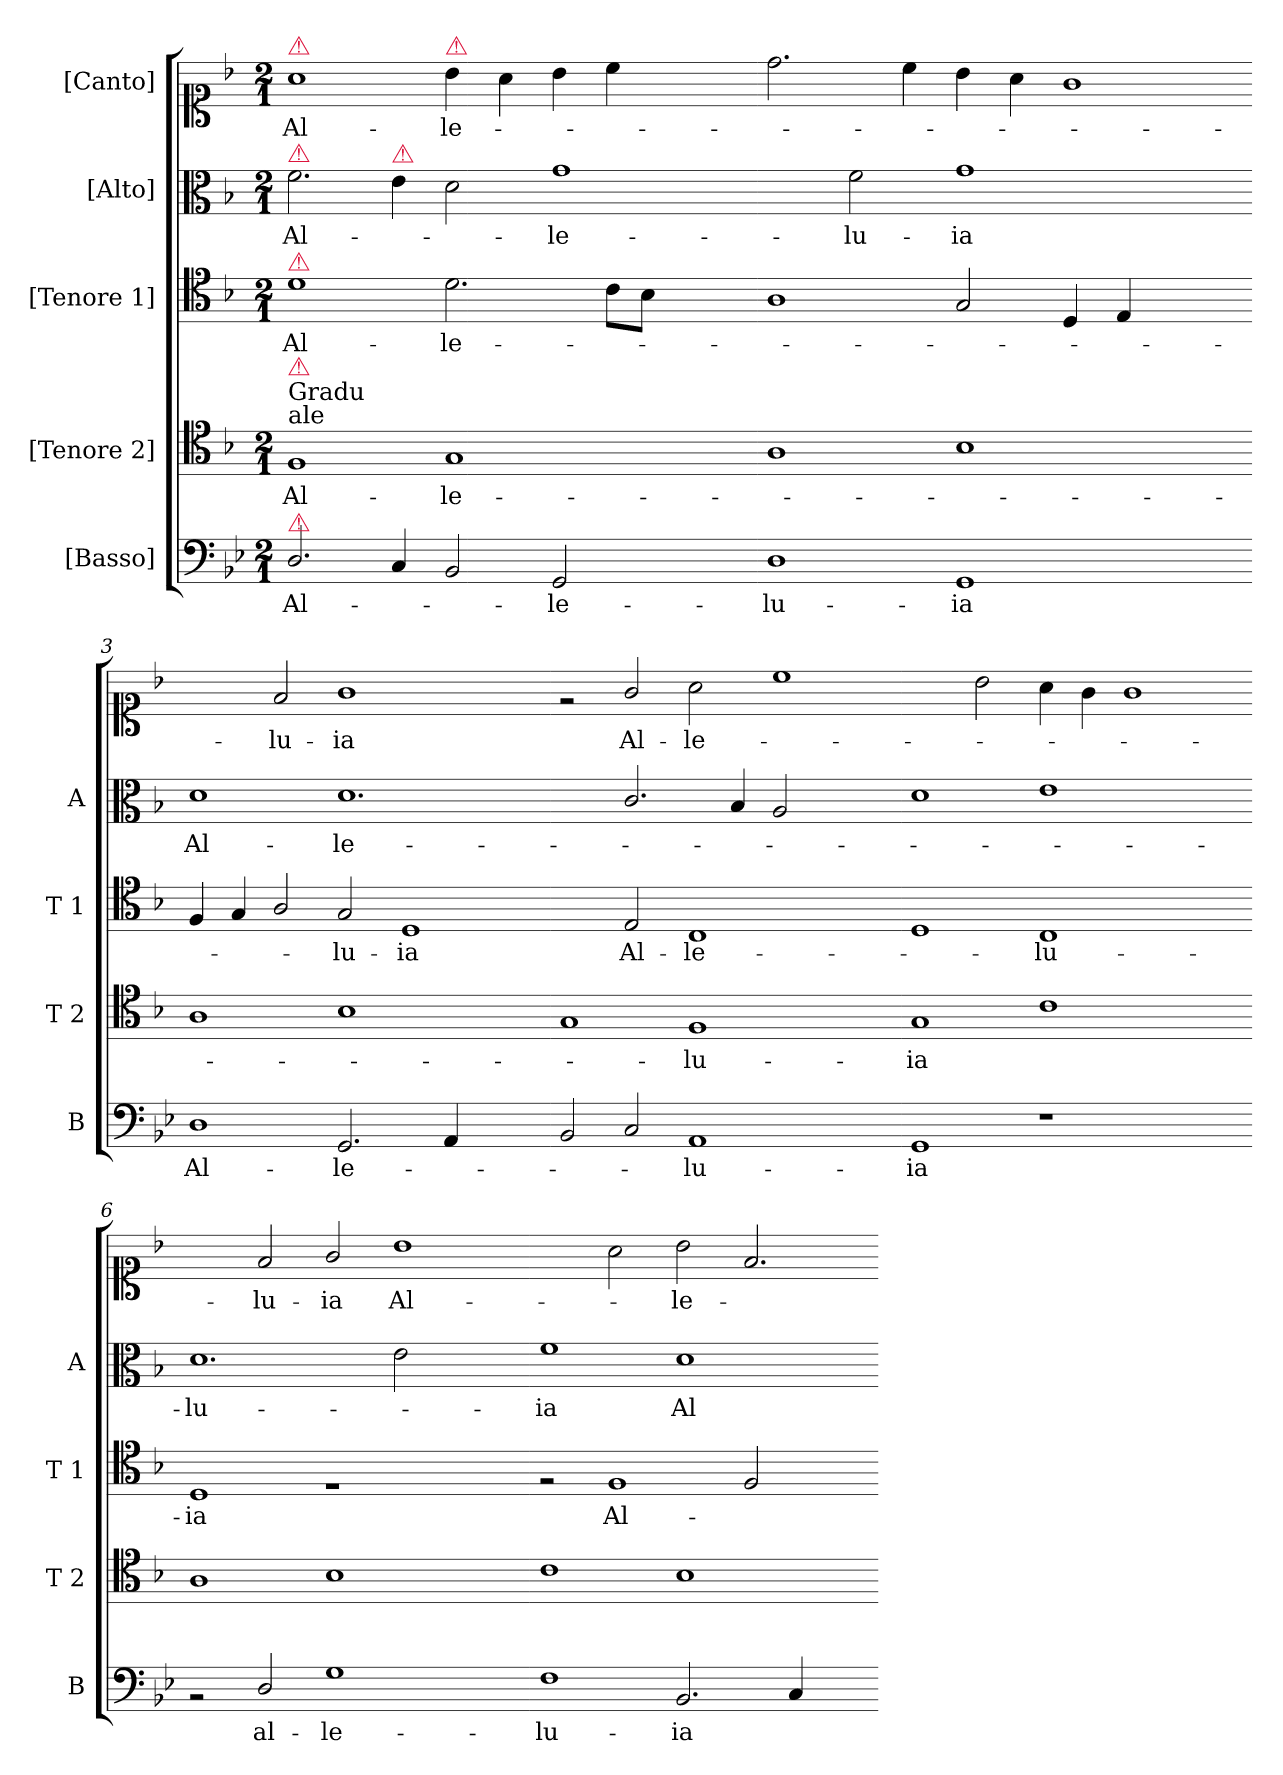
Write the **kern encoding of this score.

**kern	**text	**kern	**text	**kern	**text	**kern	**text	**kern	**text
*part5	*part5	*part4	*part4	*part3	*part3	*part2	*part2	*part1	*part1
*staff5	*staff5	*staff4	*staff4	*staff3	*staff3	*staff2	*staff2	*staff1	*staff1
*I"[Basso]	*	*I"[Tenore 2]	*	*I"[Tenore 1]	*	*I"[Alto]	*	*I"[Canto]	*
*I'B	*	*I'T 2	*	*I'T 1	*	*I'A	*	*	*
*clefF4	*	*clefC4	*	*clefC4	*	*clefC3	*	*clefC1	*
*k[b-e-]	*	*k[b-]	*	*k[b-]	*	*k[b-]	*	*k[b-]	*
*M2/1	*	*M2/1	*	*M2/1	*	*M2/1	*	*M2/1	*
=1	=1	=1	=1	=1	=1	=1	=1	=1	=1
!	!	!	!	!	!	!	!	!LO:TX:a:color=crimson:t=⚠	!
!	!	!	!	!	!	!LO:TX:a:color=crimson:t=⚠	!	!	!
!	!	!	!	!LO:TX:a:color=crimson:t=⚠	!	!	!	!	!
!	!	!LO:TX:a:t=Gradu\nale	!	!	!	!	!	!	!
!	!	!LO:TX:a:color=crimson:t=⚠	!	!	!	!	!	!	!
!LO:TX:a:color=crimson:t=⚠	!	!	!	!	!	!	!	!	!
2.D/	Al-	1F	Al-	1d	Al-	2.f\	Al-	1a	Al-
!	!	!	!	!	!	!LO:TX:a:color=crimson:t=⚠	!	!	!
4C/	.	.	.	.	.	4e\	.	.	.
!	!	!	!	!	!	!	!	!LO:TX:a:color=crimson:t=⚠	!
2BB-/	.	1G	-le-	2.d\	-le-	2d\	.	4b-\	-le-
.	.	.	.	.	.	.	.	4a\	.
2GG/	-le-	.	.	.	.	1g\	-le-	4b-\	.
.	.	.	.	8c\L	.	.	.	4cc\	.
.	.	.	.	8B-\J	.	.	.	.	.
2ryy	.	2ryy	.	2ryy	.	.	.	2ryy	.
=2-	=2-	=2-	=2-	=2-	=2-	=2-	=2-	=2-	=2-
1D	-lu-	1A	.	1A	.	2ryy	.	2.dd\	.
.	.	.	.	.	.	2f\	-lu-	.	.
.	.	.	.	.	.	.	.	4cc\	.
1GG	-ia	1B-	.	2G/	.	1g	-ia	4b-\	.
.	.	.	.	.	.	.	.	4a\	.
.	.	.	.	4D/	.	.	.	1g/	.
.	.	.	.	4E/	.	.	.	.	.
2ryy	.	2ryy	.	2ryy	.	2ryy	.	.	.
=3-	=3-	=3-	=3-	=3-	=3-	=3-	=3-	=3-	=3-
!	!LO:LY:i	!	!	!	!	!	!LO:LY:i	!	!
1D	Al-	1A	.	4F/	.	1d	Al-	2ryy	.
.	.	.	.	4G/	.	.	.	.	.
.	.	.	.	2A/	.	.	.	2f/	-lu-
!	!LO:LY:i	!	!	!	!	!	!LO:LY:i	!	!
2.GG/	-le-	1B-	.	2G/	-lu-	1.d	-le-	1g	-ia
.	.	.	.	1D/	-ia	.	.	.	.
4AA/	.	.	.	.	.	.	.	.	.
2ryy	.	2ryy	.	.	.	.	.	2ryy	.
=4-	=4-	=4-	=4-	=4-	=4-	=4-	=4-	=4-	=4-
2BB-/	.	1G	.	2ryy	.	2ryy	.	2re	.
!	!	!	!	!	!LO:LY:i	!	!	!	!LO:LY:i
2C/	.	.	.	2E/	Al-	2.c/	.	2g/	Al-
!	!LO:LY:i	!	!	!	!LO:LY:i	!	!	!	!LO:LY:i
1AA	-lu-	1F	-lu-	1C	-le-	.	.	2a\	-le-
.	.	.	.	.	.	4B-/	.	.	.
.	.	.	.	.	.	2A/	.	1cc\	.
2ryy	.	2ryy	.	2ryy	.	2ryy	.	.	.
=5-	=5-	=5-	=5-	=5-	=5-	=5-	=5-	=5-	=5-
!	!LO:LY:i	!	!	!	!	!	!	!	!
1GG	-ia	1G	-ia	1D	.	1d	.	2ryy	.
.	.	.	.	.	.	.	.	2b-\	.
!	!	!	!	!	!LO:LY:i	!	!	!	!
1r	.	1c	.	1C	-lu-	1e	.	4a\	.
.	.	.	.	.	.	.	.	4g\	.
.	.	.	.	.	.	.	.	1g/	.
2ryy	.	2ryy	.	2ryy	.	2ryy	.	.	.
=6-	=6-	=6-	=6-	=6-	=6-	=6-	=6-	=6-	=6-
!	!	!	!	!	!LO:LY:i	!	!LO:LY:i	!	!
2rBB	.	1A	.	1D	-ia	1.d	-lu-	2ryy	.
!	!	!	!	!	!	!	!	!	!LO:LY:i
2D/	al-	.	.	.	.	.	.	2f/	-lu-
!	!	!	!	!	!	!	!	!	!LO:LY:i
1G	-le-	1B-	.	1rF	.	.	.	2g/	-ia
.	.	.	.	.	.	2e\	.	1b-\	Al-
2ryy	.	2ryy	.	2ryy	.	2ryy	.	.	.
=7-	=7-	=7-	=7-	=7-	=7-	=7-	=7-	=7-	=7-
!	!	!	!	!	!	!	!LO:LY:i	!	!
1F	-lu-	1c	.	2rF	.	1f	-ia	2ryy	.
.	.	.	.	1F	Al-	.	.	2a\	.
2.BB-/	-ia	1B-	.	.	.	1d	Al-	2b-\	-le-
.	.	.	.	2F/	.	.	.	2.f/	.
4C/	.	.	.	.	.	.	.	.	.
4ryy	.	4ryy	.	4ryy	.	4ryy	.	.	.
=-	=-	=-	=-	=-	=-	=-	=-	=-	=-
*-	*-	*-	*-	*-	*-	*-	*-	*-	*-
